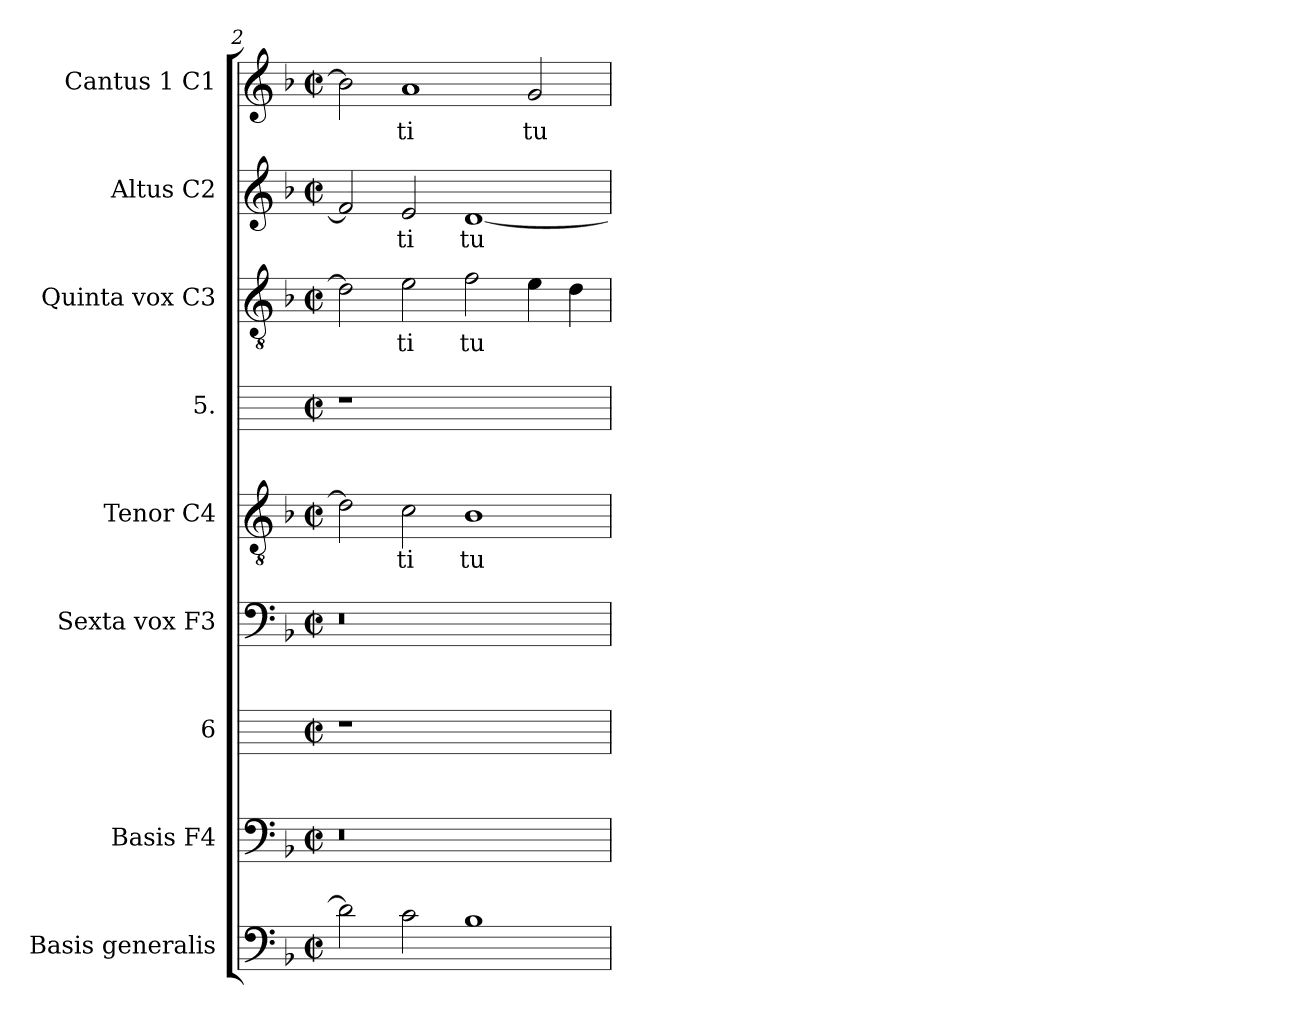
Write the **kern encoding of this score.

**kern	**text	**kern	**kern	**kern	**kern	**text	**kern	**kern	**text	**kern	**text	**kern	**text
*part9	*part9	*part8	*part7	*part6	*part5	*part5	*part4	*part3	*part3	*part2	*part2	*part1	*part1
*staff9	*staff9	*staff8	*staff7	*staff6	*staff5	*staff5	*staff4	*staff3	*staff3	*staff2	*staff2	*staff1	*staff1
*I"Basis  generalis	*	*I"Basis  F4	*I"6	*I"Sexta vox  F3	*I"Tenor  C4	*	*I"5.	*I"Quinta vox  C3	*	*I"Altus  C2	*	*I"Cantus 1  C1	*
*	*	*I'B	*	*	*I'T	*	*	*	*	*I'A	*	*I'C	*
*clefF4	*	*clefF4	*	*clefF4	*clefGv2	*	*	*clefGv2	*	*clefG2	*	*clefG2	*
*k[b-]	*	*k[b-]	*k[]	*k[b-]	*k[b-]	*	*k[]	*k[b-]	*	*k[b-]	*	*k[b-]	*
*F:	*	*F:	*C:	*F:	*F:	*	*C:	*F:	*	*F:	*	*F:	*
*M2/2	*	*M2/2	*M2/2	*M2/2	*M2/2	*	*M2/2	*M2/2	*	*M2/2	*	*M2/2	*
*met(c|)	*	*met(c|)	*met(c|)	*met(c|)	*met(c|)	*	*met(c|)	*met(c|)	*	*met(c|)	*	*met(c|)	*
=2	=2	=2	=2	=2	=2	=2	=2	=2	=2	=2	=2	=2	=2
!	!LO:LY:a:cj	!	!	!	!	!LO:LY:b:cj	!	!	!LO:LY:b:cj	!	!LO:LY:b:cj	!	!LO:LY:b:cj
2d\]	.	0r	1r	0r	2d\]	--	1r	2d\]	--	2f/]	--	2b-\]	--
!	!LO:LY:a:cj	!	!	!	!	!LO:LY:b:cj	!	!	!LO:LY:b:cj	!	!LO:LY:b:cj	!	!LO:LY:b:cj
2c\	.	.	.	.	2c\	-ti	.	2e\	-ti	2e/	-ti	1a	-ti
!	!LO:LY:a:cj	!	!	!	!	!LO:LY:b:cj	!	!	!LO:LY:b:cj	!	!LO:LY:b:cj	!	!
1B-	.	.	1ryy	.	1B-	tu-	1ryy	2f\	tu-	[<1d	tu-	.	.
!	!	!	!	!	!	!	!	!	!LO:LY:b:cj	!	!	!	!LO:LY:b:cj
.	.	.	.	.	.	.	.	4e\	--	.	.	2g/	tu-
!	!	!	!	!	!	!	!	!	!LO:LY:b:cj	!	!	!	!
.	.	.	.	.	.	.	.	4d\	--	.	.	.	.
=	=	=	=	=	=	=	=	=	=	=	=	=	=
*-	*-	*-	*-	*-	*-	*-	*-	*-	*-	*-	*-	*-	*-
